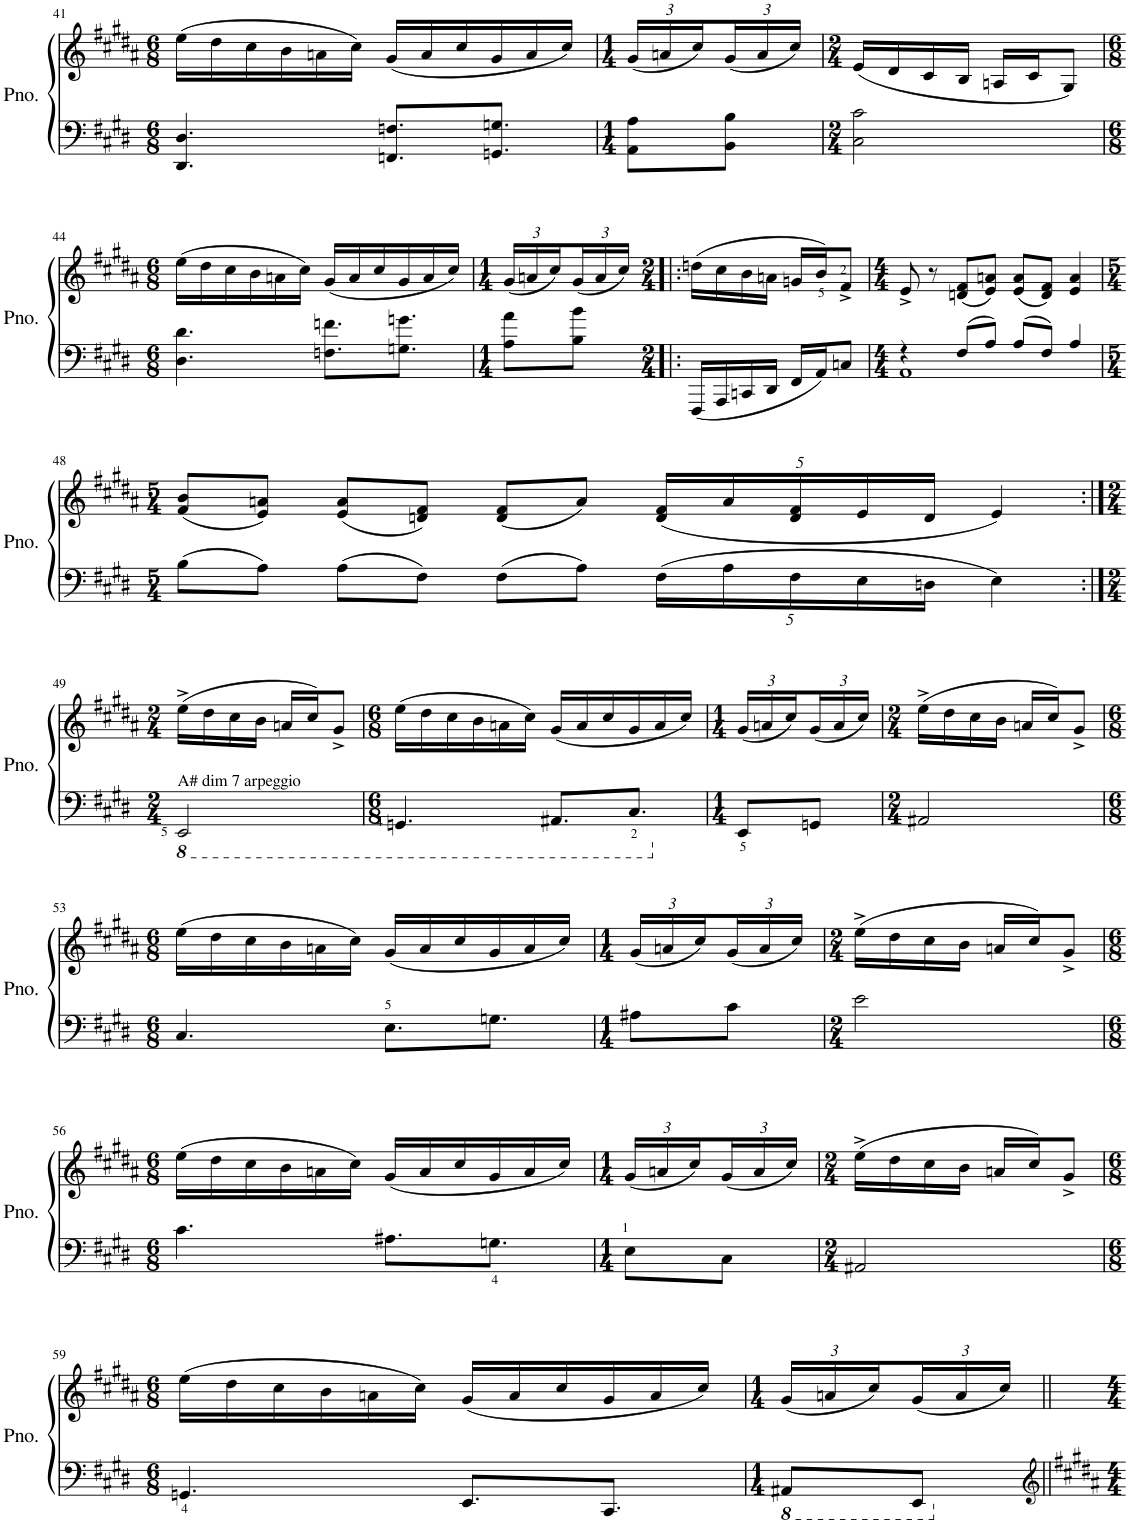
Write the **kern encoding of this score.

**kern	**kern
*part1	*part1
*staff2	*staff1
*I"Piano	*
*I'Pno.	*
!!LO:PB:g=z
*clefF4	*clefG2
*k[f#c#g#d#]	*k[f#c#g#d#a#]
*M6/8	*M6/8
=41	=41
4.DD#/ 4.D#/	(16ee\LL
.	16dd#\
.	16cc#\
.	16b\
.	16an\
.	16cc#\JJ)
8.FFn/ 8.Fn/L	(16g#/LL
.	16a/
.	16cc#/
8.GGn/ 8.Gn/J	16g#/
.	16a/
.	16cc#/JJ)
=42	=42
*M1/4	*M1/4
*	*Xbrackettup
8AA\ 8A\L	(24g#/LL
.	24an/
.	24cc#/)
8BB\ 8B\J	(24g#/
.	24a/
.	24cc#/JJ)
=43	=43
*M2/4	*M2/4
2C#\ 2c#\	(16e/LL
.	16d#/
.	16c#/
.	16B/JJ
.	16An/LL
.	16c#/J
.	8G#/J)
!!LO:LB:g=z
=44	=44
*M6/8	*M6/8
4.D#\ 4.d#\	(16ee\LL
.	16dd#\
.	16cc#\
.	16b\
.	16an\
.	16cc#\JJ)
8.Fn\ 8.fn\L	(16g#/LL
.	16a/
.	16cc#/
8.Gn\ 8.gn\J	16g#/
.	16a/
.	16cc#/JJ)
=45	=45
*M1/4	*M1/4
8A\ 8a\L	(24g#/LL
.	24an/
.	24cc#/)
8B\ 8b\J	(24g#/
.	24a/
.	24cc#/JJ)
=46!|:	=46!|:
*M2/4	*M2/4
16FFF#/LL	(16ddn\LL
16AAA/	16cc#\
16CCn/	16b\
16DD#/JJ	16an\JJ
16FF#/LL	16gn/LL
16AA/J	16b/J)
8Cn/J	8f#^/J
=47	=47
*M4/4	*M4/4
*^	*
4r	1AA	8e^/
.	.	8r
8F#/L	.	(8dn/ 8f#/L
8A/J	.	8e/ 8an/J)
8A/L	.	(8e/ 8a/L
8F#/J	.	8d/ 8f#/J)
4A/	.	4e/ 4a/
*v	*v	*
!!LO:LB:g=z
=48	=48
*M5/4	*M5/4
8B\L	(8f#/ 8b/L
8A\J	8e/ 8an/J)
8A\L	(8e/ 8a/L
8F#\J	8dn/ 8f#/J)
8F#\L	(8d/ 8f#/L
8A\J	8a/J)
*Xbrackettup	*
20F#\LL	(20d/ 20f#/LL
20A\	20a/
20F#\	20d/ 20f#/
20E\	20e/
20Dn\JJ	20d/JJ
4E\	4e/)
!!LO:LB:g=z
=49:|!	=49:|!
*M2/4	*M2/4
*8ba	*
!LO:TX:b:t=A# dim 7 arpeggio	!
2EEE/	(16ee^\LL
.	16dd#\
.	16cc#\
.	16b\JJ
.	16an/LL
.	16cc#/J)
.	8g#^/J
=50	=50
*M6/8	*M6/8
4.GGGn/	(16ee\LL
.	16dd#\
.	16cc#\
.	16b\
.	16an\
.	16cc#\JJ)
8.AAA#X/L	(16g#/LL
.	16a/
.	16cc#/
8.CC#/J	16g#/
.	16a/
.	16cc#/JJ)
=51	=51
*M1/4	*M1/4
*X8ba	*
8EE/L	(24g#/LL
.	24an/
.	24cc#/)
8GGn/J	(24g#/
.	24a/
.	24cc#/JJ)
=52	=52
*M2/4	*M2/4
2AA#X/	(16ee^\LL
.	16dd#\
.	16cc#\
.	16b\JJ
.	16an/LL
.	16cc#/J)
.	8g#^/J
!!LO:LB:g=z
=53	=53
*M6/8	*M6/8
4.C#/	(16ee\LL
.	16dd#\
.	16cc#\
.	16b\
.	16an\
.	16cc#\JJ)
8.E\L	(16g#/LL
.	16a/
.	16cc#/
8.Gn\J	16g#/
.	16a/
.	16cc#/JJ)
=54	=54
*M1/4	*M1/4
8A#X\L	(24g#/LL
.	24an/
.	24cc#/)
8c#\J	(24g#/
.	24a/
.	24cc#/JJ)
=55	=55
*M2/4	*M2/4
2e\	(16ee^\LL
.	16dd#\
.	16cc#\
.	16b\JJ
.	16an/LL
.	16cc#/J)
.	8g#^/J
!!LO:LB:g=z
=56	=56
*M6/8	*M6/8
4.c#\	(16ee\LL
.	16dd#\
.	16cc#\
.	16b\
.	16an\
.	16cc#\JJ)
8.A#X\L	(16g#/LL
.	16a/
.	16cc#/
8.Gn\J	16g#/
.	16a/
.	16cc#/JJ)
=57	=57
*M1/4	*M1/4
8E\L	(24g#/LL
.	24an/
.	24cc#/)
8C#\J	(24g#/
.	24a/
.	24cc#/JJ)
=58	=58
*M2/4	*M2/4
2AA#X/	(16ee^\LL
.	16dd#\
.	16cc#\
.	16b\JJ
.	16an/LL
.	16cc#/J)
.	8g#^/J
!!LO:LB:g=z
=59	=59
*M6/8	*M6/8
4.GGn/	(16ee\LL
.	16dd#\
.	16cc#\
.	16b\
.	16an\
.	16cc#\JJ)
8.EE/L	(16g#/LL
.	16a/
.	16cc#/
8.CC#/J	16g#/
.	16a/
.	16cc#/JJ)
=60	=60
*M1/4	*M1/4
*8ba	*
8AAA#X/L	(24g#/LL
.	24an/
.	24cc#/)
8EEE/J	(24g#/
.	24a/
.	24cc#/JJ)
*X8ba	*
=||	=||
*-	*-
